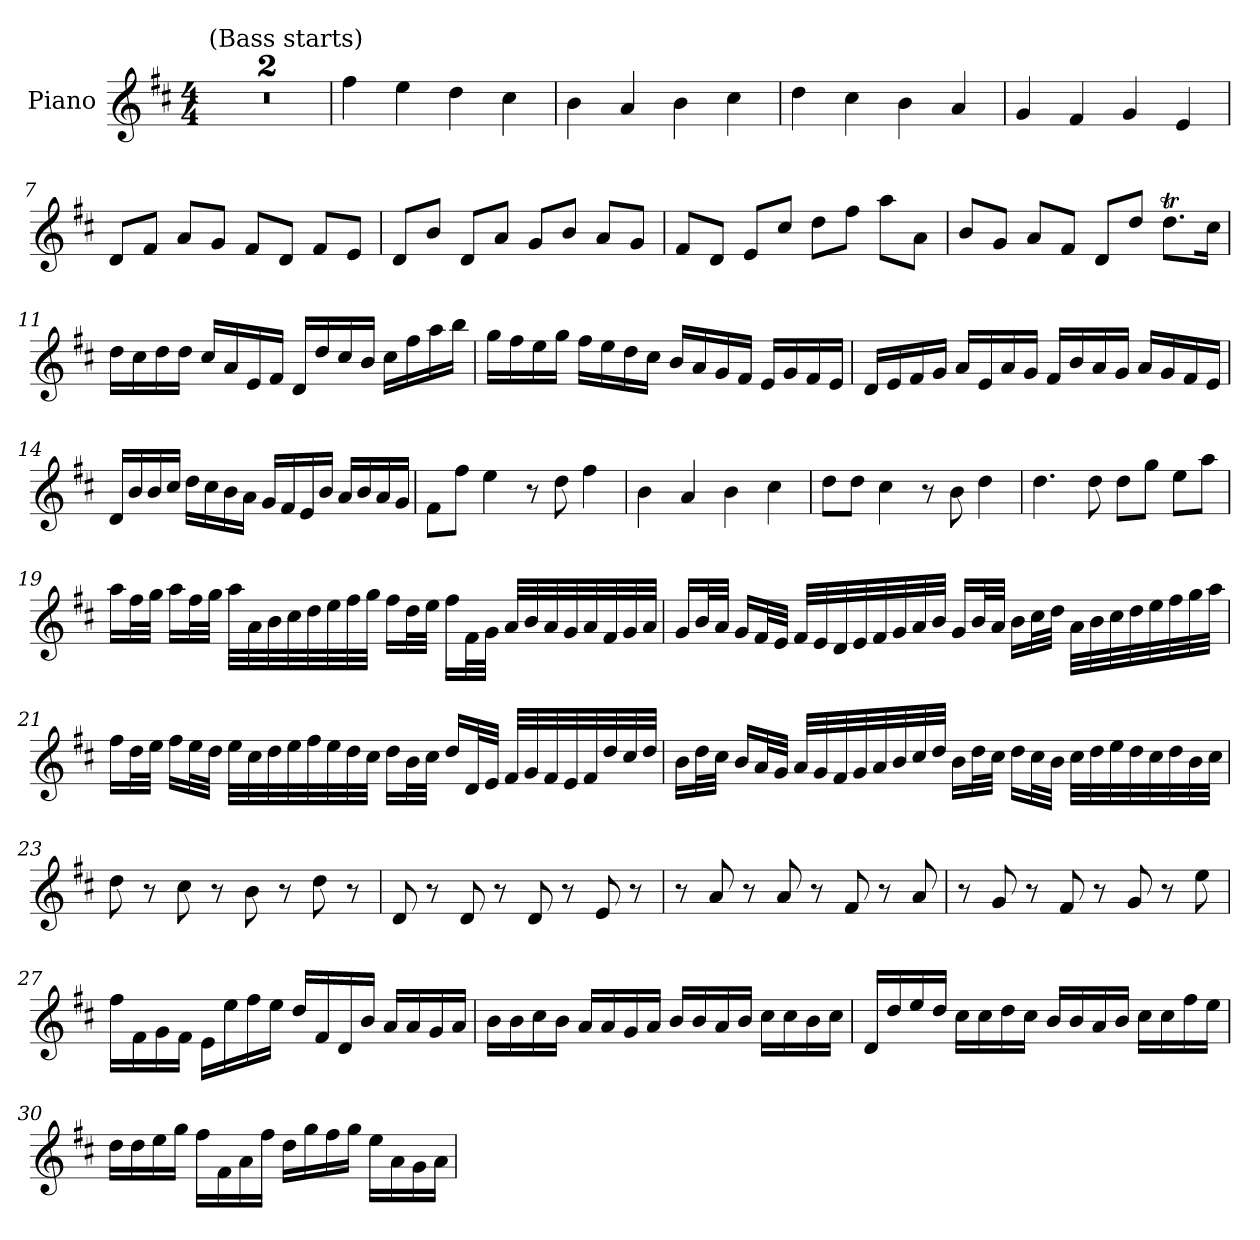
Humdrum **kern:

**kern
*part1
*staff1
*I"Piano
*I'Pno
*clefG2
*k[f#c#]
*D:
*M4/4
=1
!LO:TX:a:t=(Bass starts)
1r
=2
1r
=3
4ff#\
4ee\
4dd\
4cc#\
=4
4b\
4a/
4b\
4cc#\
=5
4dd\
4cc#\
4b\
4a/
=6
4g/
4f#/
4g/
4e/
=7
8d/L
8f#/J
8a/L
8g/J
8f#/L
8d/J
8f#/L
8e/J
=8
8d/L
8b/J
8d/L
8a/J
8g/L
8b/J
8a/L
8g/J
!!LO:LB:g=z
=9
8f#/L
8d/J
8e/L
8cc#/J
8dd\L
8ff#\J
8aa\L
8a\J
=10
8b/L
8g/J
8a/L
8f#/J
8d/L
8dd/J
8.ddT\L
16cc#\Jk
=11
16dd\LL
16cc#\
16dd\
16dd\JJ
16cc#/LL
16a/
16e/
16f#/JJ
16d/LL
16dd/
16cc#/
16b/JJ
16cc#\LL
16ff#\
16aa\
16bb\JJ
!!LO:LB:g=z
=12
16gg\LL
16ff#\
16ee\
16gg\JJ
16ff#\LL
16ee\
16dd\
16cc#\JJ
16b/LL
16a/
16g/
16f#/JJ
16e/LL
16g/
16f#/
16e/JJ
=13
16d/LL
16e/
16f#/
16g/JJ
16a/LL
16e/
16a/
16g/JJ
16f#/LL
16b/
16a/
16g/JJ
16a/LL
16g/
16f#/
16e/JJ
=14
16d/LL
16b/
16b/
16cc#/JJ
16dd\LL
16cc#\
16b\
16a\JJ
16g/LL
16f#/
16e/
16b/JJ
16a/LL
16b/
16a/
16g/JJ
!!LO:LB:g=z
=15
8f#\L
8ff#\J
4ee\
8r
8dd\
4ff#\
=16
4b\
4a/
4b\
4cc#\
=17
8dd\L
8dd\J
4cc#\
8r
8b\
4dd\
=18
4.dd\
8dd\
8dd\L
8gg\J
8ee\L
8aa\J
!!LO:LB:g=z
=19
16aa\LL
32ff#\L
32gg\JJJ
16aa\LL
32ff#\L
32gg\JJJ
32aa\LLL
32a\
32b\
32cc#\
32dd\
32ee\
32ff#\
32gg\JJJ
16ff#\LL
32dd\L
32ee\JJJ
16ff#\LL
32f#\L
32g\JJJ
32a/LLL
32b/
32a/
32g/
32a/
32f#/
32g/
32a/JJJ
!!LO:LB:g=z
=20
16g/LL
32b/L
32a/JJJ
16g/LL
32f#/L
32e/JJJ
32f#/LLL
32e/
32d/
32e/
32f#/
32g/
32a/
32b/JJJ
16g/LL
32b/L
32a/JJJ
16b\LL
32cc#\L
32dd\JJJ
32a\LLL
32b\
32cc#\
32dd\
32ee\
32ff#\
32gg\
32aa\JJJ
!!LO:LB:g=z
=21
16ff#\LL
32dd\L
32ee\JJJ
16ff#\LL
32ee\L
32dd\JJJ
32ee\LLL
32cc#\
32dd\
32ee\
32ff#\
32ee\
32dd\
32cc#\JJJ
16dd\LL
32b\L
32cc#\JJJ
16dd/LL
32d/L
32e/JJJ
32f#/LLL
32g/
32f#/
32e/
32f#/
32dd/
32cc#/
32dd/JJJ
!!LO:LB:g=z
=22
16b\LL
32dd\L
32cc#\JJJ
16b/LL
32a/L
32g/JJJ
32a/LLL
32g/
32f#/
32g/
32a/
32b/
32cc#/
32dd/JJJ
16b\LL
32dd\L
32cc#\JJJ
16dd\LL
32cc#\L
32b\JJJ
32cc#\LLL
32dd\
32ee\
32dd\
32cc#\
32dd\
32b\
32cc#\JJJ
=23
8dd\
8r
8cc#\
8r
8b\
8r
8dd\
8r
=24
8d/
8r
8d/
8r
8d/
8r
8e/
8r
!!LO:LB:g=z
=25
8r
8a/
8r
8a/
8r
8f#/
8r
8a/
=26
8r
8g/
8r
8f#/
8r
8g/
8r
8ee\
=27
16ff#\LL
16f#\
16g\
16f#\JJ
16e\LL
16ee\
16ff#\
16ee\JJ
16dd/LL
16f#/
16d/
16b/JJ
16a/LL
16a/
16g/
16a/JJ
!!LO:LB:g=z
=28
16b\LL
16b\
16cc#\
16b\JJ
16a/LL
16a/
16g/
16a/JJ
16b/LL
16b/
16a/
16b/JJ
16cc#\LL
16cc#\
16b\
16cc#\JJ
=29
16d/LL
16dd/
16ee/
16dd/JJ
16cc#\LL
16cc#\
16dd\
16cc#\JJ
16b/LL
16b/
16a/
16b/JJ
16cc#\LL
16cc#\
16ff#\
16ee\JJ
=30
16dd\LL
16dd\
16ee\
16gg\JJ
16ff#\LL
16f#\
16a\
16ff#\JJ
16dd\LL
16gg\
16ff#\
16gg\JJ
16ee\LL
16a\
16g\
16a\JJ
=
*-
